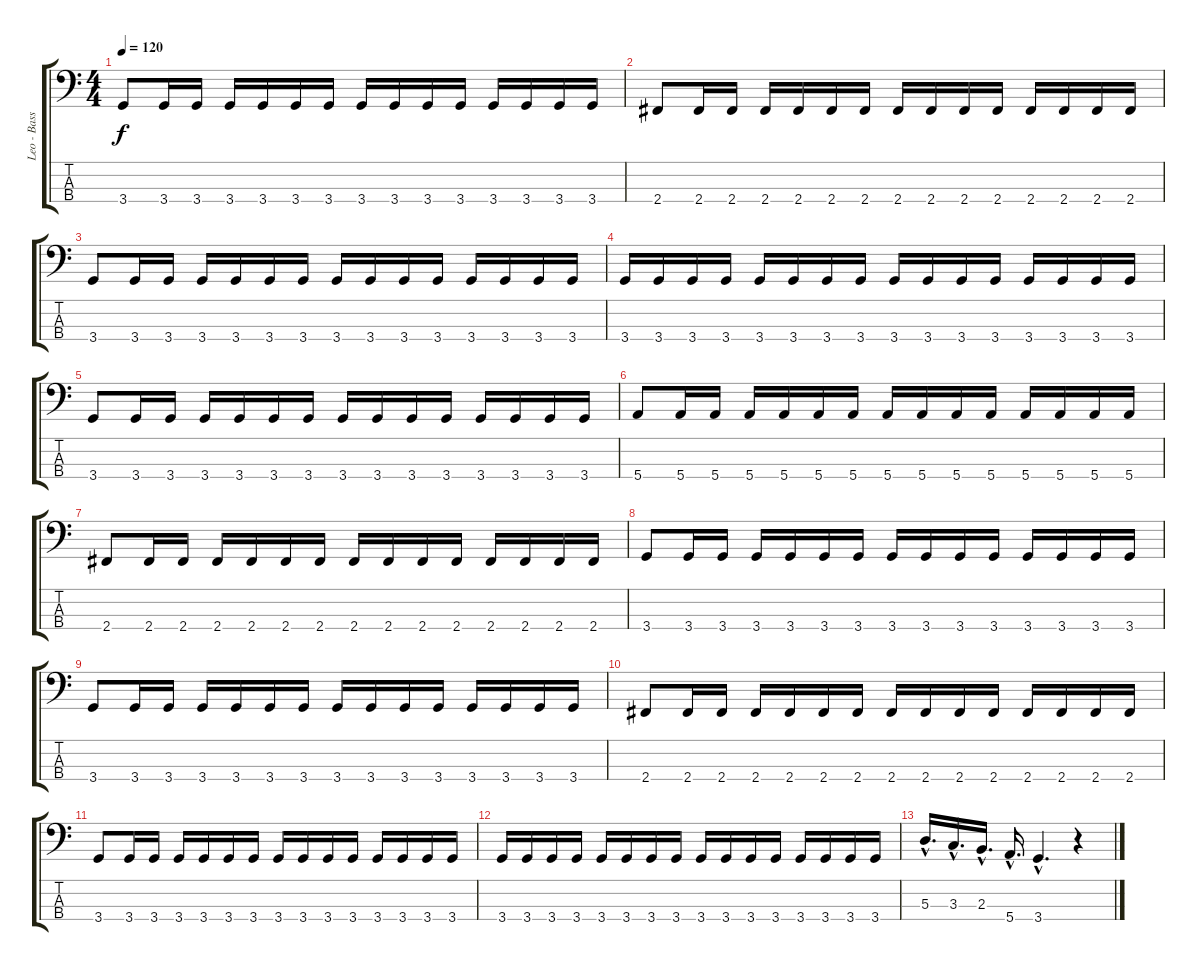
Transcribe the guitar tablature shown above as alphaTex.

\track ("Leo - Bass" "Leo - Bass") {instrument electricbassfinger}
\staff {score tabs}
\tuning (G2 D2 A1 E1) {hide}
\ts (4 4)
\tempo 120
\clef f4
\ks c
3.4.8{dy f} 3.4.16 3.4.16 3.4.16 3.4.16 3.4.16 3.4.16 3.4.16 3.4.16 3.4.16 3.4.16 3.4.16 3.4.16 3.4.16 3.4.16 |
2.4.8 2.4.16 2.4.16 2.4.16 2.4.16 2.4.16 2.4.16 2.4.16 2.4.16 2.4.16 2.4.16 2.4.16 2.4.16 2.4.16 2.4.16 |
3.4.8 3.4.16 3.4.16 3.4.16 3.4.16 3.4.16 3.4.16 3.4.16 3.4.16 3.4.16 3.4.16 3.4.16 3.4.16 3.4.16 3.4.16 |
3.4.16 3.4.16 3.4.16 3.4.16 3.4.16 3.4.16 3.4.16 3.4.16 3.4.16 3.4.16 3.4.16 3.4.16 3.4.16 3.4.16 3.4.16 3.4.16 |
3.4.8 3.4.16 3.4.16 3.4.16 3.4.16 3.4.16 3.4.16 3.4.16 3.4.16 3.4.16 3.4.16 3.4.16 3.4.16 3.4.16 3.4.16 |
5.4.8 5.4.16 5.4.16 5.4.16 5.4.16 5.4.16 5.4.16 5.4.16 5.4.16 5.4.16 5.4.16 5.4.16 5.4.16 5.4.16 5.4.16 |
2.4.8 2.4.16 2.4.16 2.4.16 2.4.16 2.4.16 2.4.16 2.4.16 2.4.16 2.4.16 2.4.16 2.4.16 2.4.16 2.4.16 2.4.16 |
3.4.8 3.4.16 3.4.16 3.4.16 3.4.16 3.4.16 3.4.16 3.4.16 3.4.16 3.4.16 3.4.16 3.4.16 3.4.16 3.4.16 3.4.16 |
3.4.8 3.4.16 3.4.16 3.4.16 3.4.16 3.4.16 3.4.16 3.4.16 3.4.16 3.4.16 3.4.16 3.4.16 3.4.16 3.4.16 3.4.16 |
2.4.8 2.4.16 2.4.16 2.4.16 2.4.16 2.4.16 2.4.16 2.4.16 2.4.16 2.4.16 2.4.16 2.4.16 2.4.16 2.4.16 2.4.16 |
3.4.8 3.4.16 3.4.16 3.4.16 3.4.16 3.4.16 3.4.16 3.4.16 3.4.16 3.4.16 3.4.16 3.4.16 3.4.16 3.4.16 3.4.16 |
3.4.16 3.4.16 3.4.16 3.4.16 3.4.16 3.4.16 3.4.16 3.4.16 3.4.16 3.4.16 3.4.16 3.4.16 3.4.16 3.4.16 3.4.16 3.4.16 |
5.3{hac}.16{d} 3.3{hac}.16{d} 2.3{hac}.16{d} 5.4{hac}.16{d} 3.4{hac}.4{d} r.4
